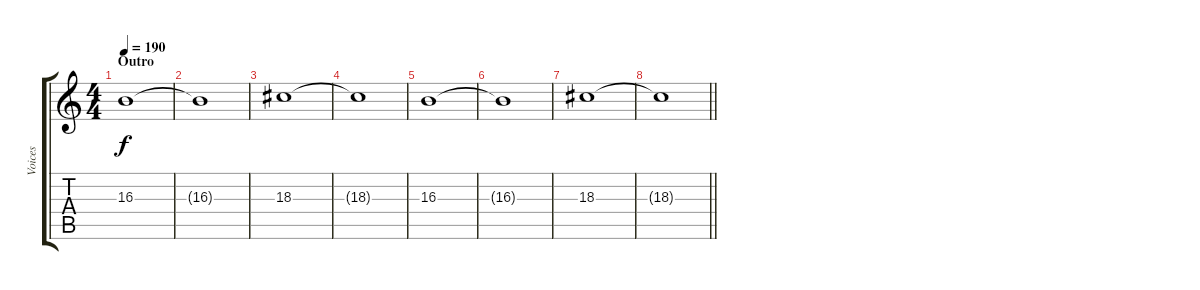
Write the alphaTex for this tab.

\track ("Voices" "Voices") {instrument stringensemble1}
\staff {score tabs}
\tuning (E4 B3 G3 D3 A2 E2) {hide}
\ts (4 4)
\section ("" "Outro")
\tempo 190
\clef g2
\ks c
16.3.1{dy f} |
16.3{t}.1 |
18.3.1 |
18.3{t}.1 |
16.3.1 |
16.3{t}.1 |
18.3.1 |
\barLineRight lightlight
18.3{t}.1
